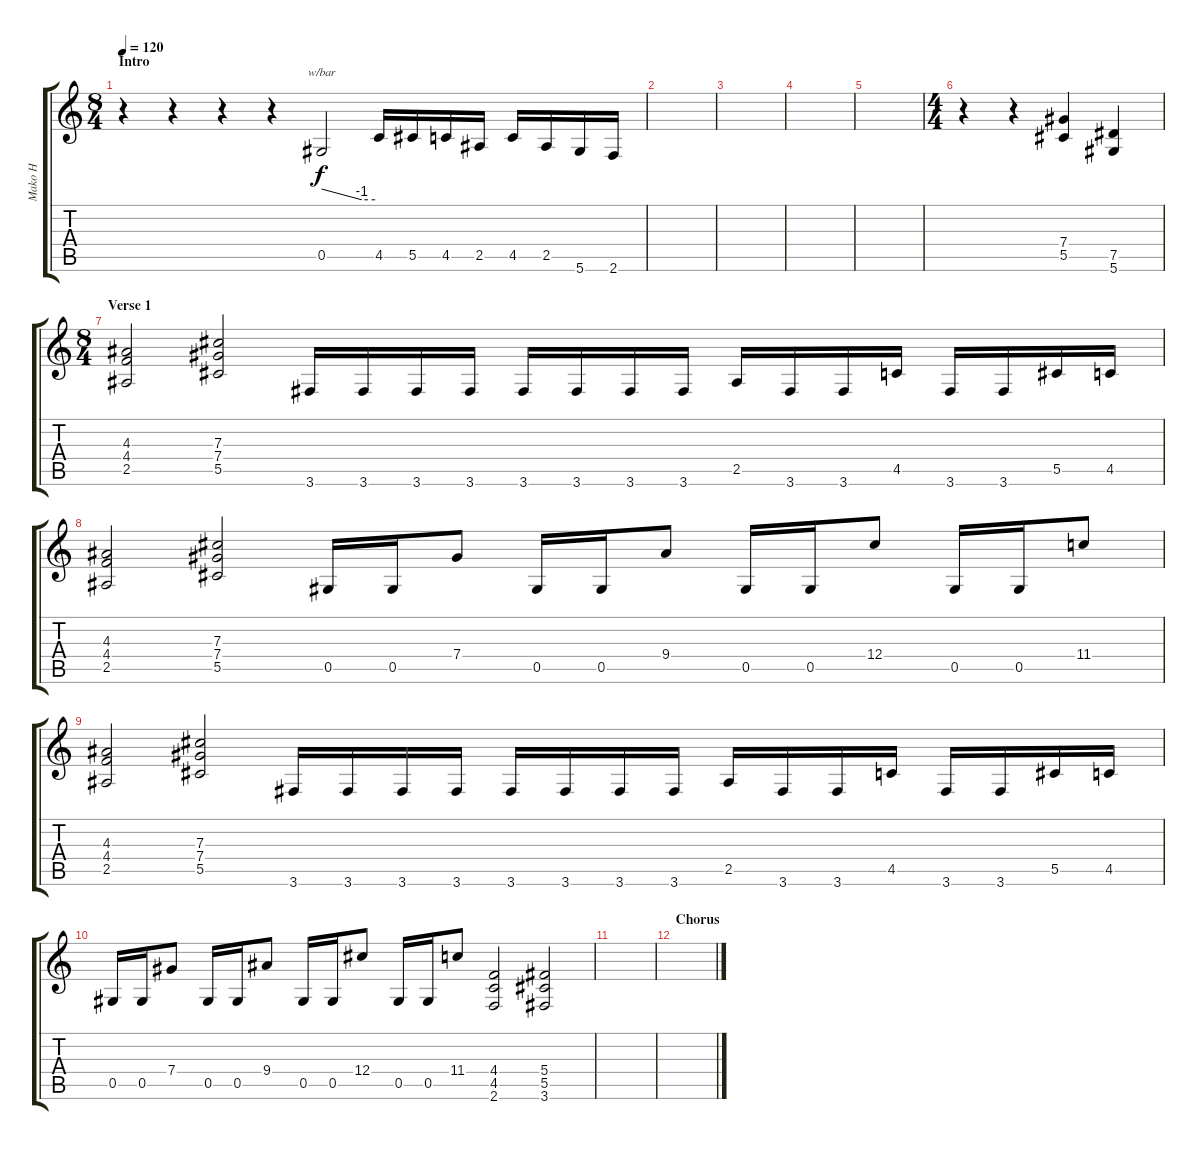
\track ("Mako H" "Mako H") {instrument overdrivenguitar}
\staff {score tabs}
\tuning (Eb4 Bb3 Gb3 Db3 Ab2 Eb2) {hide}
\ts (8 4)
\section ("" "Intro")
\tempo 120
\clef g2
\ks c
r.4{dy f instrument overdrivenguitar} r.4 r.4 r.4 0.5.2{tbe (custom default 0 0 45 -4 60 -4)} 4.5.16 5.5.16 4.5.16 2.5.16 4.5.16 2.5.16 5.6.16 2.6.16 |
|
|
|
|
\ts (4 4)
r.4 r.4 (7.4 5.5).4 (7.5 5.6).4 |
\ts (8 4)
\section ("" "Verse 1")
(4.3 4.4 2.5).2 (7.3 7.4 5.5).2 3.6.16 3.6.16 3.6.16 3.6.16 3.6.16 3.6.16 3.6.16 3.6.16 2.5.16 3.6.16 3.6.16 4.5.16 3.6.16 3.6.16 5.5.16 4.5.16 |
(4.3 4.4 2.5).2 (7.3 7.4 5.5).2 0.5.16 0.5.16 7.4.8 0.5.16 0.5.16 9.4.8 0.5.16 0.5.16 12.4.8 0.5.16 0.5.16 11.4.8 |
(4.3 4.4 2.5).2 (7.3 7.4 5.5).2 3.6.16 3.6.16 3.6.16 3.6.16 3.6.16 3.6.16 3.6.16 3.6.16 2.5.16 3.6.16 3.6.16 4.5.16 3.6.16 3.6.16 5.5.16 4.5.16 |
0.5.16 0.5.16 7.4.8 0.5.16 0.5.16 9.4.8 0.5.16 0.5.16 12.4.8 0.5.16 0.5.16 11.4.8 (4.4 4.5 2.6).2 (5.4 5.5 3.6).2 |
|
\section ("" "Chorus")
